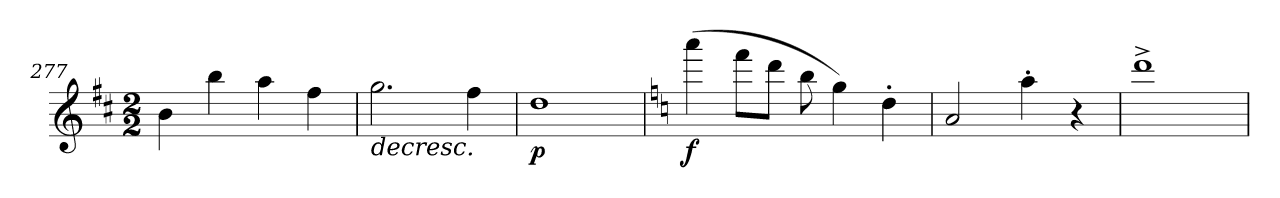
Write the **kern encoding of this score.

**kern	**dynam
*part1	*part1
*staff1	*staff1
*clefG2	*
*k[f#c#]	*
*M2/2	*
=277	=277
4b\	.
4bb\	.
4aa\	.
4ff#\	.
=278	=278
!	!LO:HP:b
2.gg\	>
4ff#\	.
=279	=279
!	!LO:DY:b
1dd	p
.	]
=280	=280
*k[]	*
!	!LO:DY:b
(>4aaa\	f
8fff\L	.
8ddd\J	.
8bb\	.
4gg\)	.
4dd'\	.
=281	=281
2a/	.
4aa'\	.
4r	.
=282	=282
1ddd^	.
=	=
*-	*-
